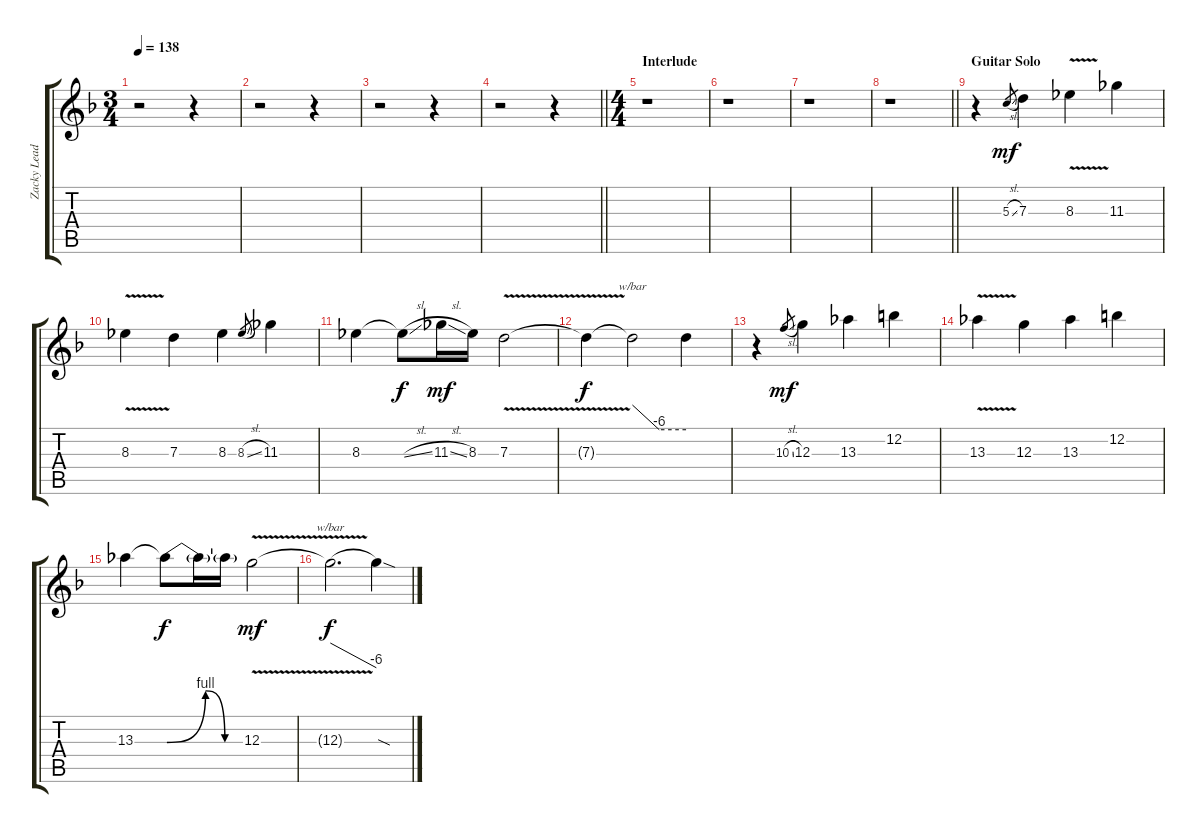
\track ("Zacky Lead" "Zacky Lead") {instrument overdrivenguitar}
\staff {score tabs}
\tuning (E4 B3 G3 D3 A2 D2) {hide}
\ts (3 4)
\tempo 138
\clef g2
\ks f
r.2{dy f} r.4 |
r.2 r.4 |
r.2 r.4 |
\barLineRight lightlight
r.2 r.4 |
\ts (4 4)
\section ("" "Interlude")
r.1 |
r.1 |
r.1 |
\barLineRight lightlight
r.1 |
\section ("" "Guitar Solo")
r.4 5.3{sl}.8{gr dy mf} 7.3.4 8.3{v}.4 11.3.4 |
8.3{v}.4 7.3.4 8.3.4 8.3{sl}.8{gr} 11.3.4 |
8.3.4 8.3{sl t}.8{dy f} 11.3{sl}.16{dy mf} 8.3.16 7.3{v}.2 |
7.3{t}.4{dy f} 7.3{t}.2{tbe (custom default 0 0 30 -24 60 -24)} 7.3{t}.4 |
r.4 10.3{sl}.8{gr dy mf} 12.3.4 13.3.4 12.2.4 |
13.3{v}.4 12.3.4 13.3.4 12.2.4 |
13.3.4 13.3{be (custom 0 0 30 4 45 0 60 0) t}.8{dy f} 13.3{t}.16 13.3{t}.16 12.3{v}.2{dy mf} |
12.3{t}.2{d tbe (dive default 0 0 60 -24) dy f} 12.3{sod t}.4
